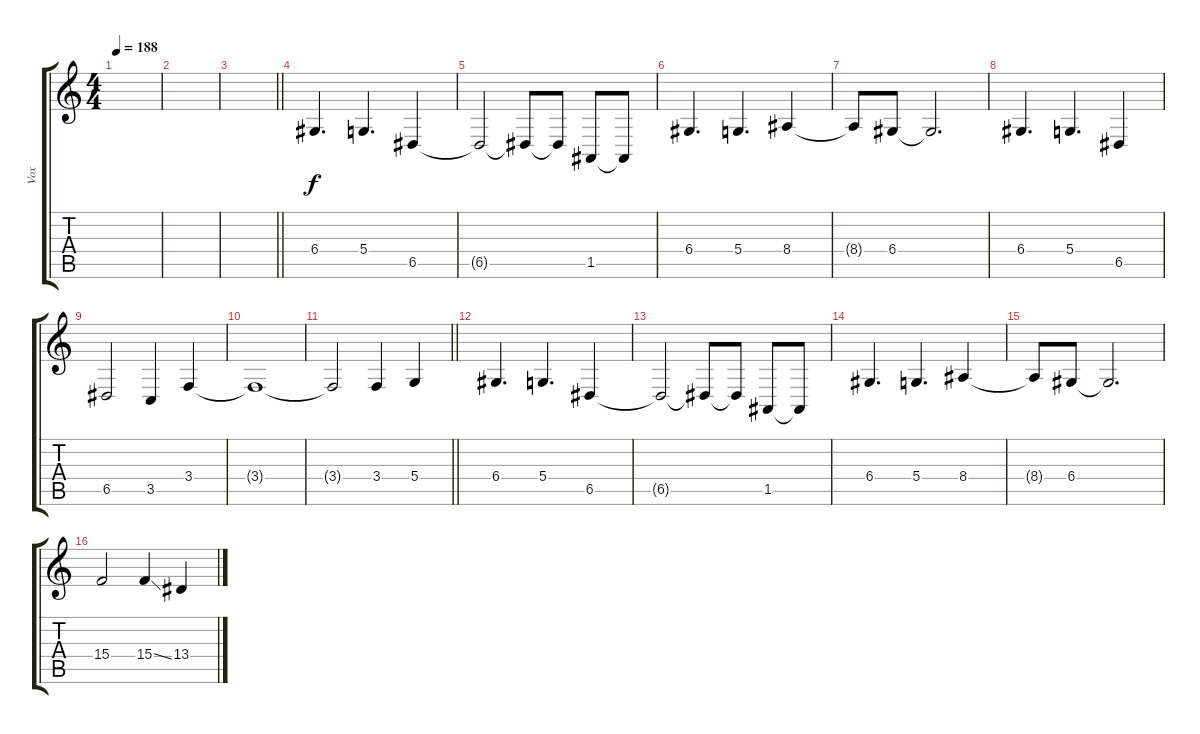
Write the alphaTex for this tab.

\track ("Vox" "Vox") {instrument viola}
\staff {score tabs}
\tuning (E4 B3 G3 D3 A2 E2) {hide}
\ts (4 4)
\tempo 188
\clef g2
\ks c
|
|
\barLineRight lightlight
|
\section ("" " ")
6.4.4{d} 5.4.4{d} 6.5.4 |
6.5{t}.2 6.5{t}.8 6.5{t}.8 1.5.8 1.5{t}.8 |
6.4.4{d} 5.4.4{d} 8.4.4 |
8.4{t}.8 6.4.8 6.4{t}.2{d} |
6.4.4{d} 5.4.4{d} 6.5.4 |
6.5.2 3.5.4 3.4.4 |
3.4{t}.1 |
\barLineRight lightlight
3.4{t}.2 3.4.4 5.4.4 |
\section ("" " ")
6.4.4{d} 5.4.4{d} 6.5.4 |
6.5{t}.2 6.5{t}.8 6.5{t}.8 1.5.8 1.5{t}.8 |
6.4.4{d} 5.4.4{d} 8.4.4 |
8.4{t}.8 6.4.8 6.4{t}.2{d} |
15.4.2 15.4{ss}.4 13.4.4
